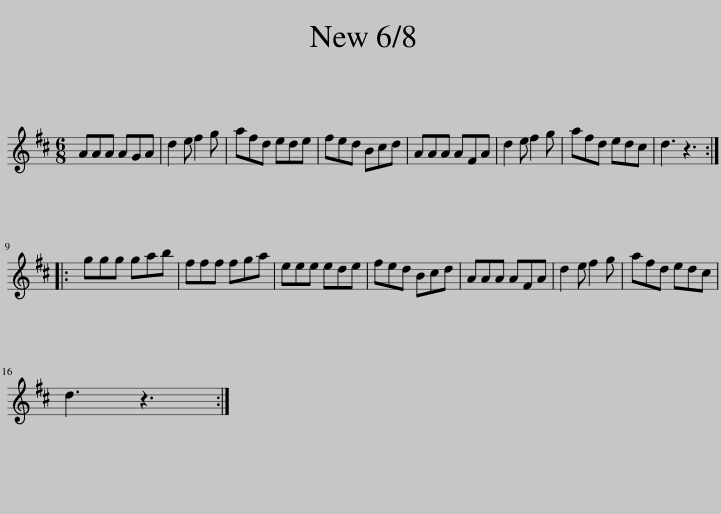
X:1
L:1/8
M:6/8
I:linebreak $
K:none
V:1 treble transpose="8 "
V:1
[K:D] AAA AGA | d2 e f2 g | afd ede | fed Bcd | AAA AFA | %5
 d2 e f2 g | afd edc | d3 z3 ::$ ggg gab | fff fga | %10
 eee ede | fed Bcd | AAA AFA | d2 e f2 g | afd edc |$ %15
 d3 z3 :| %16
